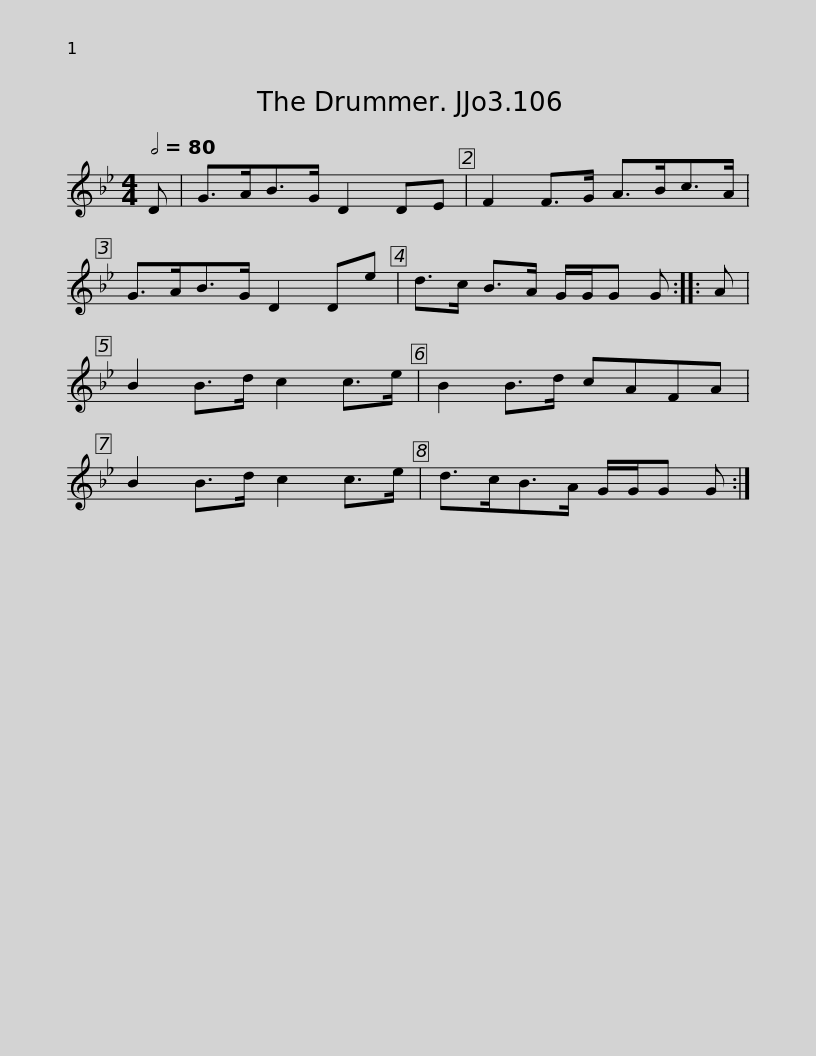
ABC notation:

X:1
L:1/8
Q:1/2=80
M:4/4
I:linebreak $
K:Gmin
V:1 treble
V:1
 D | G>AB>G D2 DE | F2 F>G A>Bc>A | G>AB>G D2 De | d>c B>A G/G/G G :: %5
 A |$ B2 B>d c2 c>e | B2 B>d cAFA | B2 B>d c2 c>e | d>cB>A G/G/G G :| %10
